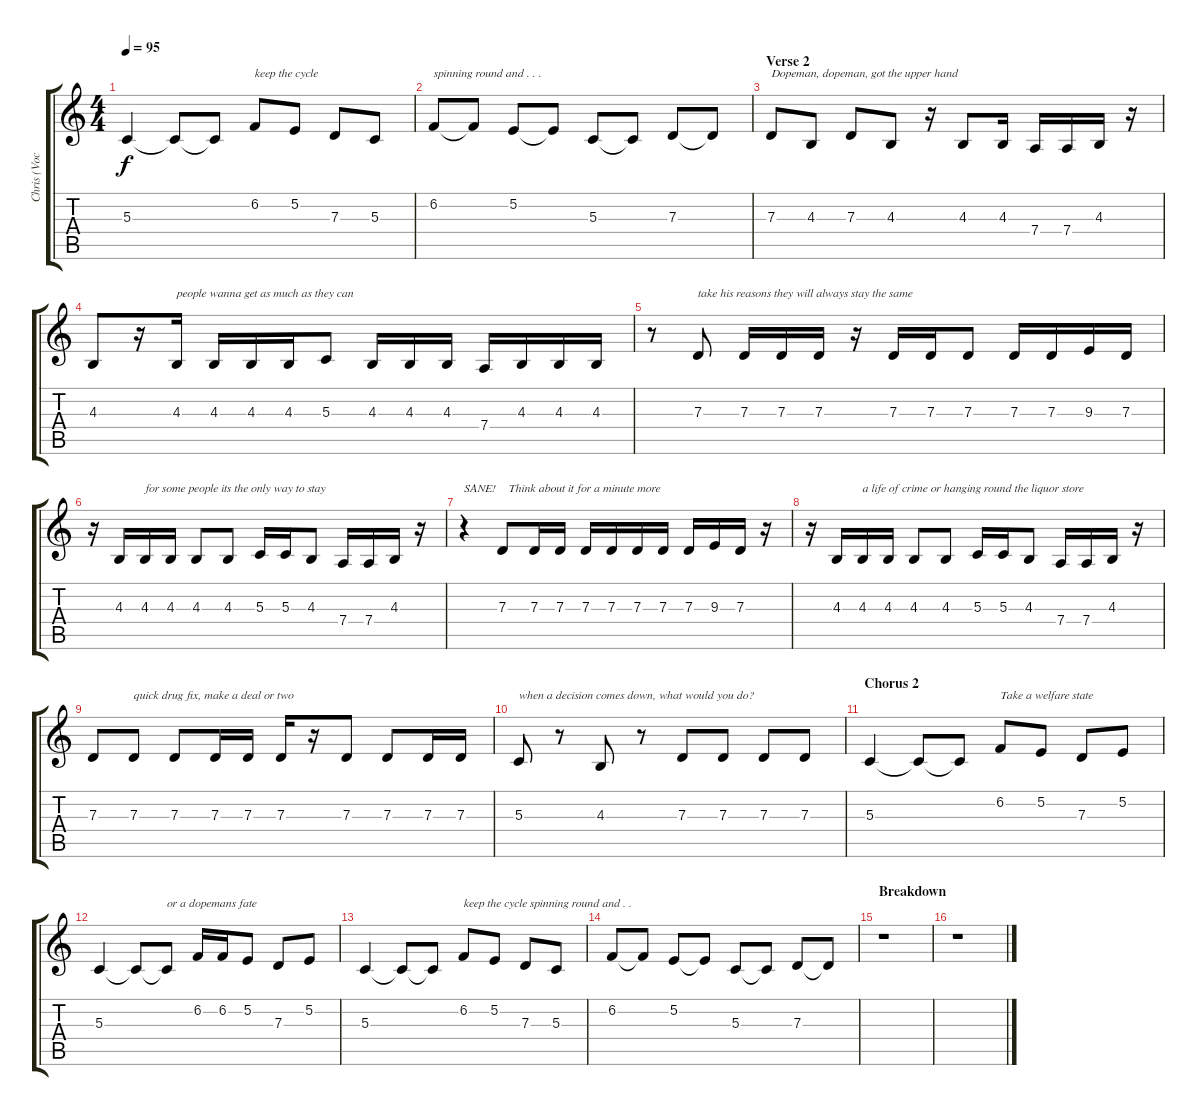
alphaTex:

\track ("Chris (Vocals)" "Chris (Voc") {instrument clarinet}
\staff {score tabs}
\tuning (E4 B3 G3 D3 A2 E2) {hide}
\ts (4 4)
\tempo 95
\clef g2
\ks c
5.3.4{dy f} 5.3{t}.8 5.3{t}.8 6.2.8{txt "keep the cycle "} 5.2.8 7.3.8 5.3.8 |
6.2.8{txt "spinning round and . . ."} 6.2{t}.8 5.2.8 5.2{t}.8 5.3.8 5.3{t}.8 7.3.8 7.3{t}.8 |
\section ("" "Verse 2")
7.3.8{txt "Dopeman, dopeman, got the upper hand"} 4.3.8 7.3.8 4.3.8 r.16 4.3.8 4.3.16 7.4.16 7.4.16 4.3.16 r.16 |
4.3.8 r.16 4.3.16{txt "people wanna get as much as they can"} 4.3.16 4.3.16 4.3.16 5.3.8 4.3.16 4.3.16 4.3.16 7.4.16 4.3.16 4.3.16 4.3.16 |
r.8 7.3.8{txt "take his reasons they will always stay the same"} 7.3.16 7.3.16 7.3.16 r.16 7.3.16 7.3.16 7.3.8 7.3.16 7.3.16 9.3.16 7.3.16 |
r.16 4.3.16 4.3.16{txt "for some people its the only way to stay"} 4.3.16 4.3.8 4.3.8 5.3.16 5.3.16 4.3.8 7.4.16 7.4.16 4.3.16 r.16 |
r.4{txt "SANE! "} 7.3.8{txt "  Think about it for a minute more"} 7.3.16 7.3.16 7.3.16 7.3.16 7.3.16 7.3.16 7.3.16 9.3.16 7.3.16 r.16 |
r.16 4.3.16 4.3.16{txt "a life of crime or hanging round the liquor store"} 4.3.16 4.3.8 4.3.8 5.3.16 5.3.16 4.3.8 7.4.16 7.4.16 4.3.16 r.16 |
7.3.8 7.3.8{txt "quick drug fix, make a deal or two"} 7.3.8 7.3.16 7.3.16 7.3.16 r.16 7.3.8 7.3.8 7.3.16 7.3.16 |
5.3.8{txt "when a decision comes down, what would you do?"} r.8 4.3.8 r.8 7.3.8 7.3.8 7.3.8 7.3.8 |
\section ("" "Chorus 2")
5.3.4 5.3{t}.8 5.3{t}.8 6.2.8{txt "Take a welfare state"} 5.2.8 7.3.8 5.2.8 |
5.3.4 5.3{t}.8 5.3{t}.8{txt "or a dopemans fate"} 6.2.16 6.2.16 5.2.8 7.3.8 5.2.8 |
5.3.4 5.3{t}.8 5.3{t}.8 6.2.8{txt "keep the cycle spinning round and . . "} 5.2.8 7.3.8 5.3.8 |
6.2.8 6.2{t}.8 5.2.8 5.2{t}.8 5.3.8 5.3{t}.8 7.3.8 7.3{t}.8 |
\section ("" "Breakdown")
r.1 |
r.1
